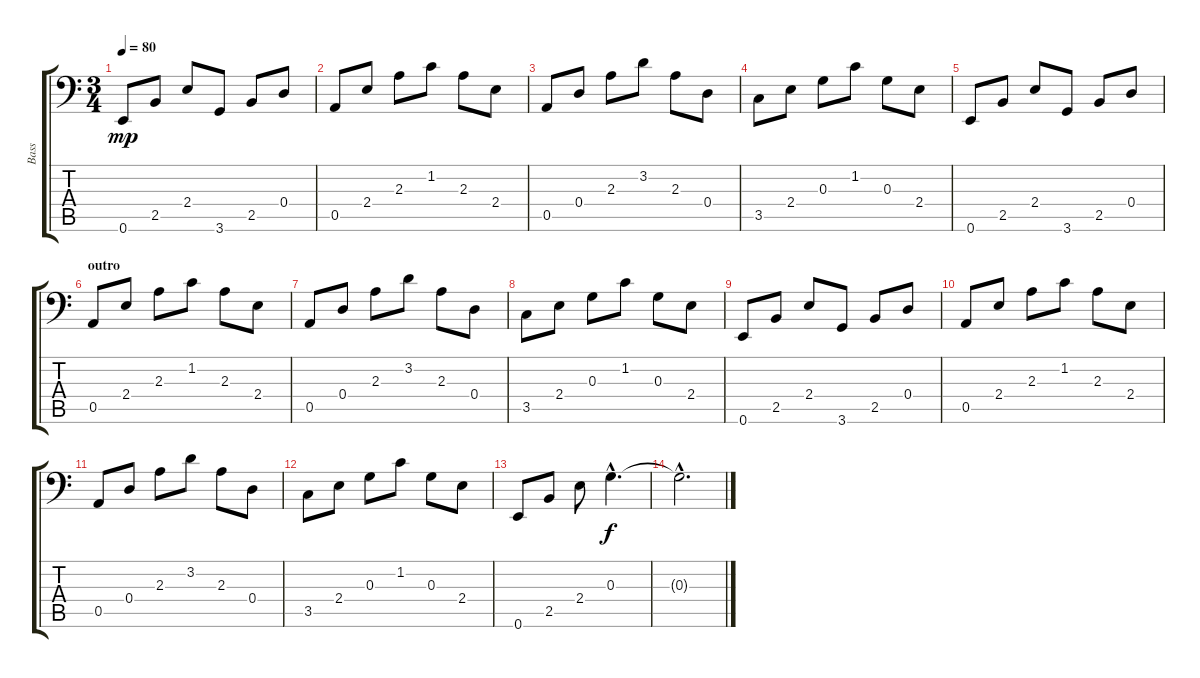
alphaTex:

\track ("Bass" "Bass") {instrument electricbassfinger}
\staff {score tabs}
\tuning (E3 B2 G2 D2 A1 E1) {hide}
\ts (3 4)
\tempo 80
\clef f4
\ks c
0.6.8{dy mp} 2.5.8 2.4.8 3.6.8 2.5.8 0.4.8 |
0.5.8 2.4.8 2.3.8 1.2.8 2.3.8 2.4.8 |
0.5.8 0.4.8 2.3.8 3.2.8 2.3.8 0.4.8 |
3.5.8 2.4.8 0.3.8 1.2.8 0.3.8 2.4.8 |
0.6.8 2.5.8 2.4.8 3.6.8 2.5.8 0.4.8 |
\section ("" "outro")
0.5.8 2.4.8 2.3.8 1.2.8 2.3.8 2.4.8 |
0.5.8 0.4.8 2.3.8 3.2.8 2.3.8 0.4.8 |
3.5.8 2.4.8 0.3.8 1.2.8 0.3.8 2.4.8 |
0.6.8 2.5.8 2.4.8 3.6.8 2.5.8 0.4.8 |
0.5.8 2.4.8 2.3.8 1.2.8 2.3.8 2.4.8 |
0.5.8 0.4.8 2.3.8 3.2.8 2.3.8 0.4.8 |
3.5.8 2.4.8 0.3.8 1.2.8 0.3.8 2.4.8 |
0.6.8 2.5.8 2.4.8 0.3{hac}.4{d dy f} |
0.3{hac t}.2{d}
